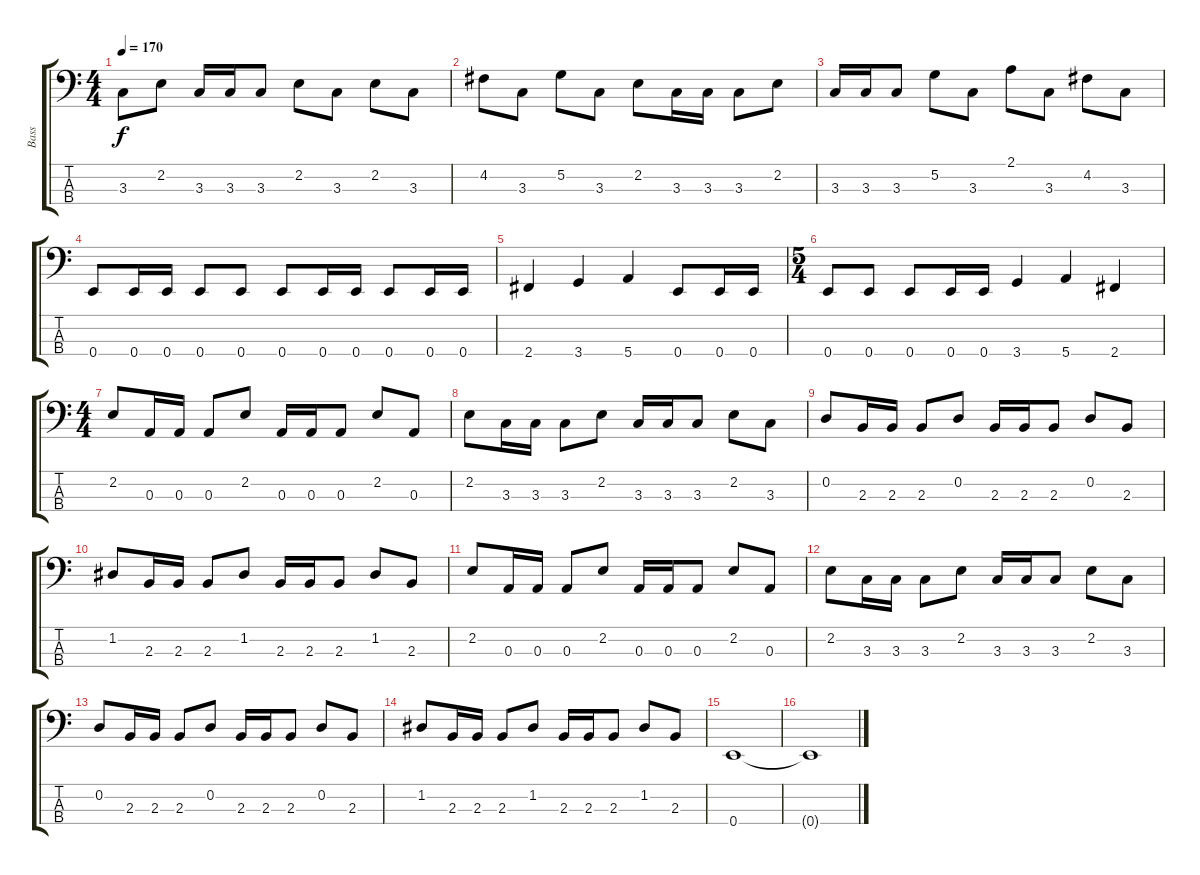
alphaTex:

\track ("Bass" "Bass") {instrument electricbassfinger}
\staff {score tabs}
\tuning (G2 D2 A1 E1) {hide}
\ts (4 4)
\tempo 170
\clef f4
\ks c
3.3.8{dy f} 2.2.8 3.3.16 3.3.16 3.3.8 2.2.8 3.3.8 2.2.8 3.3.8 |
4.2.8 3.3.8 5.2.8 3.3.8 2.2.8 3.3.16 3.3.16 3.3.8 2.2.8 |
3.3.16 3.3.16 3.3.8 5.2.8 3.3.8 2.1.8 3.3.8 4.2.8 3.3.8 |
0.4.8 0.4.16 0.4.16 0.4.8 0.4.8 0.4.8 0.4.16 0.4.16 0.4.8 0.4.16 0.4.16 |
2.4.4 3.4.4 5.4.4 0.4.8 0.4.16 0.4.16 |
\ts (5 4)
0.4.8 0.4.8 0.4.8 0.4.16 0.4.16 3.4.4 5.4.4 2.4.4 |
\ts (4 4)
2.2.8 0.3.16 0.3.16 0.3.8 2.2.8 0.3.16 0.3.16 0.3.8 2.2.8 0.3.8 |
2.2.8 3.3.16 3.3.16 3.3.8 2.2.8 3.3.16 3.3.16 3.3.8 2.2.8 3.3.8 |
0.2.8 2.3.16 2.3.16 2.3.8 0.2.8 2.3.16 2.3.16 2.3.8 0.2.8 2.3.8 |
1.2.8 2.3.16 2.3.16 2.3.8 1.2.8 2.3.16 2.3.16 2.3.8 1.2.8 2.3.8 |
2.2.8 0.3.16 0.3.16 0.3.8 2.2.8 0.3.16 0.3.16 0.3.8 2.2.8 0.3.8 |
2.2.8 3.3.16 3.3.16 3.3.8 2.2.8 3.3.16 3.3.16 3.3.8 2.2.8 3.3.8 |
0.2.8 2.3.16 2.3.16 2.3.8 0.2.8 2.3.16 2.3.16 2.3.8 0.2.8 2.3.8 |
1.2.8 2.3.16 2.3.16 2.3.8 1.2.8 2.3.16 2.3.16 2.3.8 1.2.8 2.3.8 |
0.4.1 |
0.4{t}.1
